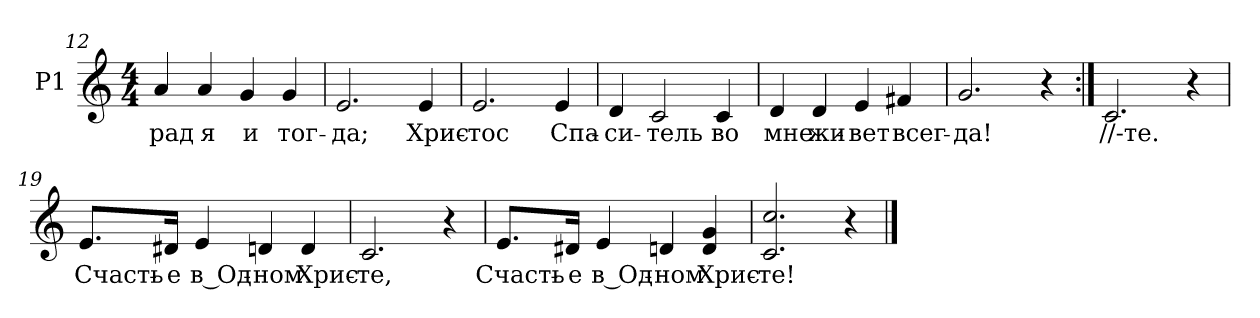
**kern	**text
*part1	*part1
*staff1	*staff1
*I"P1	*
!!LO:LB:g=z
*clefG2	*
*k[]	*
*C:	*
*M4/4	*
=12	=12
!	!LO:LY:b:color=#000000
4ai/	рад
!	!LO:LY:b:color=#000000
4ai/	я
!	!LO:LY:b:color=#000000
4gi/	и
!	!LO:LY:b:color=#000000
4gi/	тог-
=13	=13
!	!LO:LY:b:color=#000000
2.ei/	-да;
!	!LO:LY:b:color=#000000
4ei/	Хрис-
=14	=14
!	!LO:LY:b:color=#000000
2.ei/	-тос
!	!LO:LY:b:color=#000000
4ei/	Спа-
=15	=15
!	!LO:LY:b:color=#000000
4di/	-си-
!	!LO:LY:b:color=#000000
2ci/	-тель
!	!LO:LY:b:color=#000000
4ci/	во
=16	=16
!	!LO:LY:b:color=#000000
4di/	мне
!	!LO:LY:b:color=#000000
4di/	жи-
!	!LO:LY:b:color=#000000
4ei/	-вет
!	!LO:LY:b:color=#000000
4f#Xi/	всег-
=17	=17
!	!LO:LY:b:color=#000000
2.gi/	-да!
4r	.
!!LO:LB:g=z
=18:|!	=18:|!
!	!LO:LY:b:color=#000000
2.ci/	//-те.
4r	.
=19	=19
!	!LO:LY:b:color=#000000
8.ei/L	Счасть-
!	!LO:LY:b:color=#000000
16d#Xi/Jk	-е
!	!LO:LY:b:color=#000000
4ei/	в Од-
!	!LO:LY:b:color=#000000
4dni/	-ном
!	!LO:LY:b:color=#000000
4di/	Хрис-
=20	=20
!	!LO:LY:b:color=#000000
2.ci/	-те,
4r	.
=21	=21
!	!LO:LY:b:color=#000000
8.ei/L	Счасть-
!	!LO:LY:b:color=#000000
16d#Xi/Jk	-е
!	!LO:LY:b:color=#000000
4ei/	в Од-
!	!LO:LY:b:color=#000000
4dni/	-ном
!	!LO:LY:b:color=#000000
4di/ 4gi	Хрис-
=22	=22
!	!LO:LY:b:color=#000000
2.ci/ 2.cci	-те!
4r	.
==	==
*-	*-
